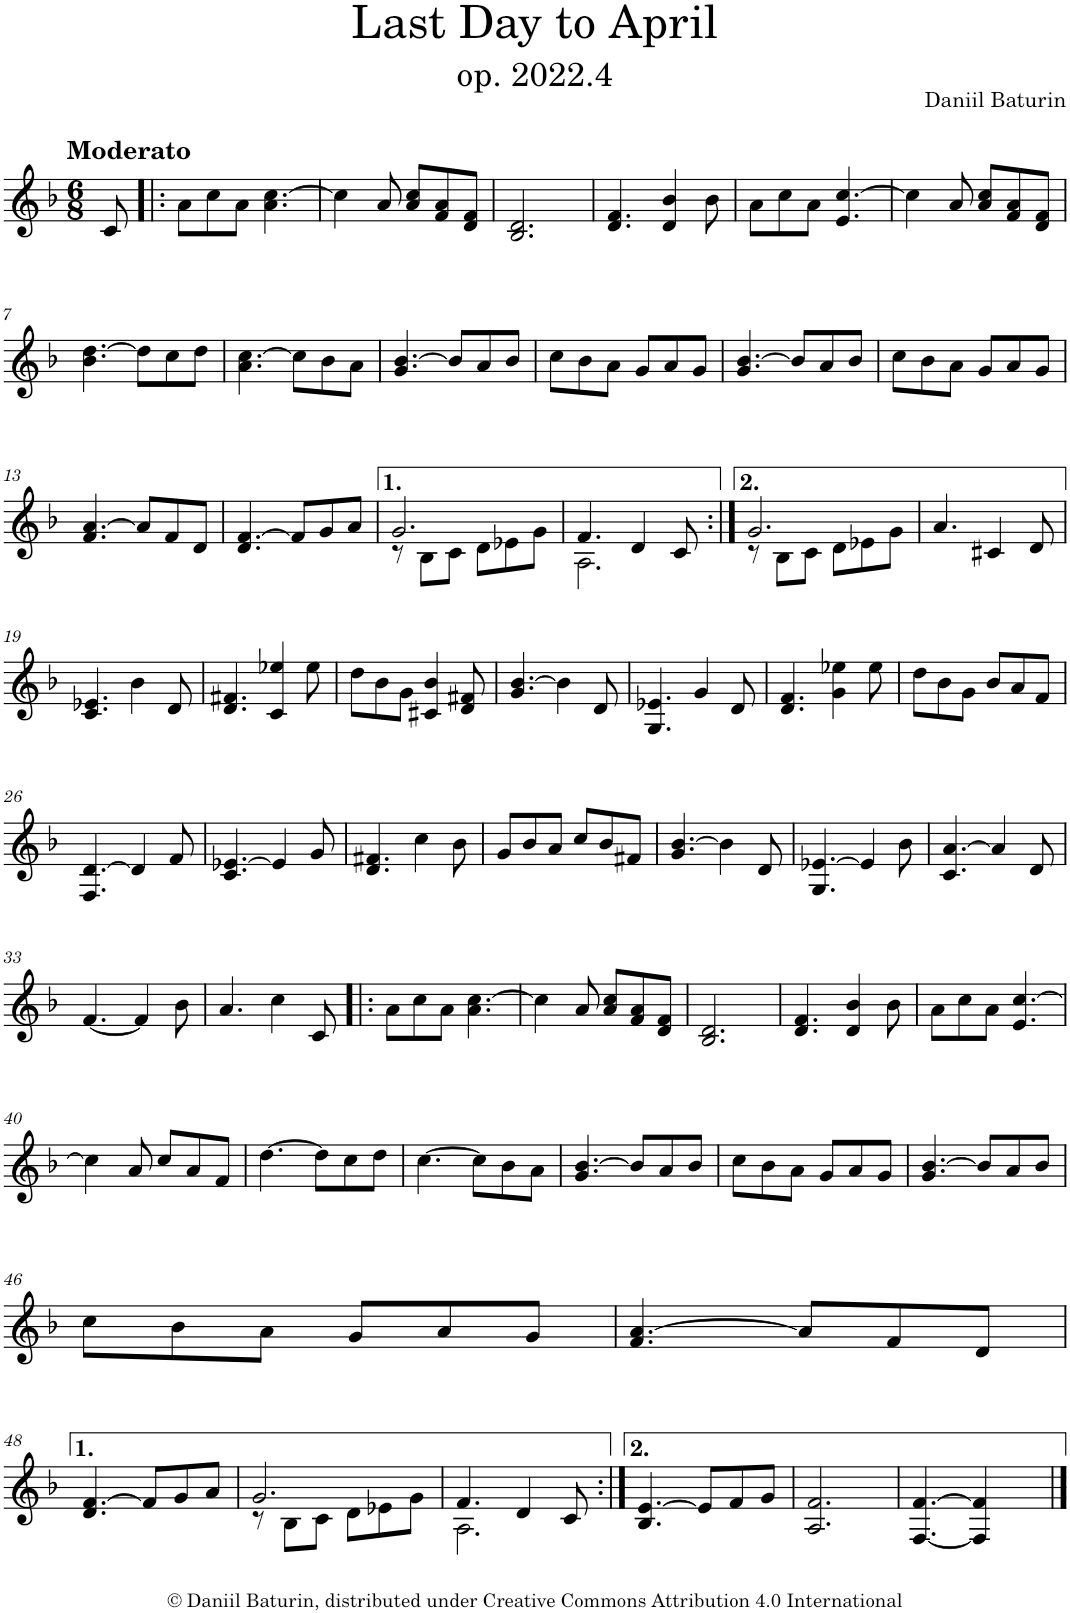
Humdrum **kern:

**kern
*part1
*staff1
*I"Vibraphone
*I'Vib.
*clefG2
*k[b-]
*M6/8
=
!LO:TX:a:B:t=Moderato
8c/
=1!|:
8a\L
8cc\
8a\J
4.a\ [4.cc\
=2
4cc\]
8a/
8a/ 8cc/L
8f/ 8a/
8d/ 8f/J
=3
2.B-/ 2.d/
=4
4.d/ 4.f/
4d/ 4b-/
8b-\
=5
8a\L
8cc\
8a\J
4.e/ [4.cc/
=6
4cc\]
8a/
8a/ 8cc/L
8f/ 8a/
8d/ 8f/J
!!LO:LB:g=z
=7
4.b-\ [4.dd\
8dd\L]
8cc\
8dd\J
=8
4.a\ [4.cc\
8cc\L]
8b-\
8a\J
=9
4.g/ [4.b-/
8b-/L]
8a/
8b-/J
=10
8cc\L
8b-\
8a\J
8g/L
8a/
8g/J
=11
4.g/ [4.b-/
8b-/L]
8a/
8b-/J
=12
8cc\L
8b-\
8a\J
8g/L
8a/
8g/J
!!LO:LB:g=z
=13
4.f/ [4.a/
8a/L]
8f/
8d/J
=14
4.d/ [4.f/
8f/L]
8g/
8a/J
=15
*^
2.g/	8r
.	8B-\L
.	8c\J
.	8d\L
.	8e-X\
.	8g\J
=16	=16
4.f/	2.A\
4d/	.
8c/	.
=17:|!	=17:|!
2.g/	8r
.	8B-\L
.	8c\J
.	8d\L
.	8e-X\
.	8g\J
*v	*v
=18
4.a/
4c#X/
8d/
!!LO:LB:g=z
=19
4.c/ 4.e-X/
4b-\
8d/
=20
4.d/ 4.f#X/
4c/ 4ee-X/
8ee-\
=21
8dd\L
8b-\
8g\J
4c#X/ 4b-/
8d/ 8f#X/
=22
4.g/ [4.b-/
4b-\]
8d/
=23
4.G/ 4.e-X/
4g/
8d/
=24
4.d/ 4.f/
4g\ 4ee-X\
8ee-\
=25
8dd\L
8b-\
8g\J
8b-/L
8a/
8f/J
!!LO:LB:g=z
=26
4.F/ [4.d/
4d/]
8f/
=27
4.c/ [4.e-X/
4e-/]
8g/
=28
4.d/ 4.f#X/
4cc\
8b-\
=29
8g/L
8b-/
8a/J
8cc/L
8b-/
8f#X/J
=30
4.g/ [4.b-/
4b-\]
8d/
=31
4.G/ [4.e-X/
4e-/]
8b-\
=32
4.c/ [4.a/
4a/]
8d/
!!LO:LB:g=z
=33
[4.f/
4f/]
8b-\
=34
4.a/
4cc\
8c/
=35!|:
8a\L
8cc\
8a\J
4.a\ [4.cc\
=36
4cc\]
8a/
8a/ 8cc/L
8f/ 8a/
8d/ 8f/J
=37
2.B-/ 2.d/
=38
4.d/ 4.f/
4d/ 4b-/
8b-\
=39
8a\L
8cc\
8a\J
4.e/ [4.cc/
!!LO:LB:g=z
=40
4cc\]
8a/
8cc/L
8a/
8f/J
=41
[4.dd\
8dd\L]
8cc\
8dd\J
=42
[4.cc\
8cc\L]
8b-\
8a\J
=43
4.g/ [4.b-/
8b-/L]
8a/
8b-/J
=44
8cc\L
8b-\
8a\J
8g/L
8a/
8g/J
=45
4.g/ [4.b-/
8b-/L]
8a/
8b-/J
!!LO:LB:g=z
=46
8cc\L
8b-\
8a\J
8g/L
8a/
8g/J
=47
4.f/ [4.a/
8a/L]
8f/
8d/J
!!LO:LB:g=z
=48
4.d/ [4.f/
8f/L]
8g/
8a/J
=49
*^
2.g/	8r
.	8B-\L
.	8c\J
.	8d\L
.	8e-X\
.	8g\J
=50	=50
4.f/	2.A\
4d/	.
8c/	.
*v	*v
=51:|!
4.B-/ [4.e/
8e/L]
8f/
8g/J
=52
2.A/ 2.f/
=53
[4.F/ [4.f/
4F/] 4f/]
8ryy
==
*-
